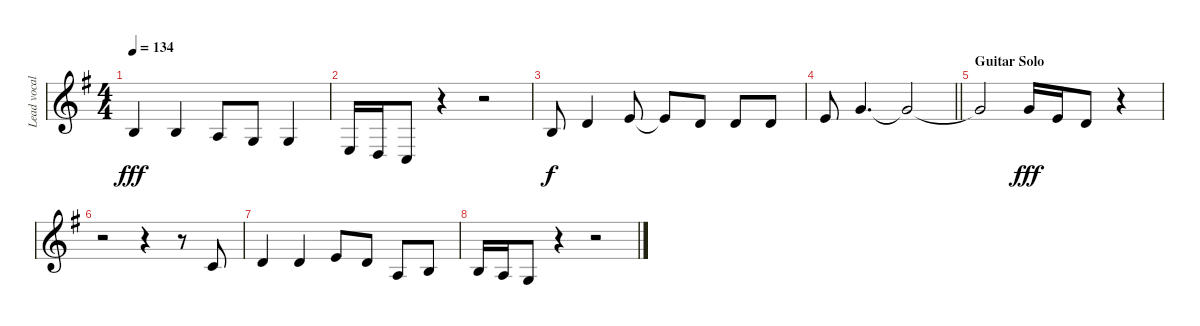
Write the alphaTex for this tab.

\track ("Lead vocals" "Lead vocal") {instrument lead1square}
\staff {score}
\tuning (E4 B3 G3 D3 A2 E2) {hide}
\ts (4 4)
\tempo 134
\clef g2
\ks g
4.3.4{dy fff} 4.3.4 2.3.8 0.3.8 0.3.4 |
2.4.16 0.4.16 3.5.8 r.4 r.2 |
4.3.8{dy f} 3.2.4 5.2.8 5.2{t}.8 3.2.8 3.2.8 3.2.8 |
\barLineRight lightlight
5.2.8 3.1.4{d} 3.1{t}.2 |
\section ("" "Guitar Solo")
3.1{t}.2 3.1.16{dy fff} 0.1.16 3.2.8 r.4 |
r.2 r.4 r.8 1.2.8 |
3.2.4 3.2.4 5.2.8 3.2.8 2.3.8 4.3.8 |
4.3.16 2.3.16 0.3.8 r.4 r.2
